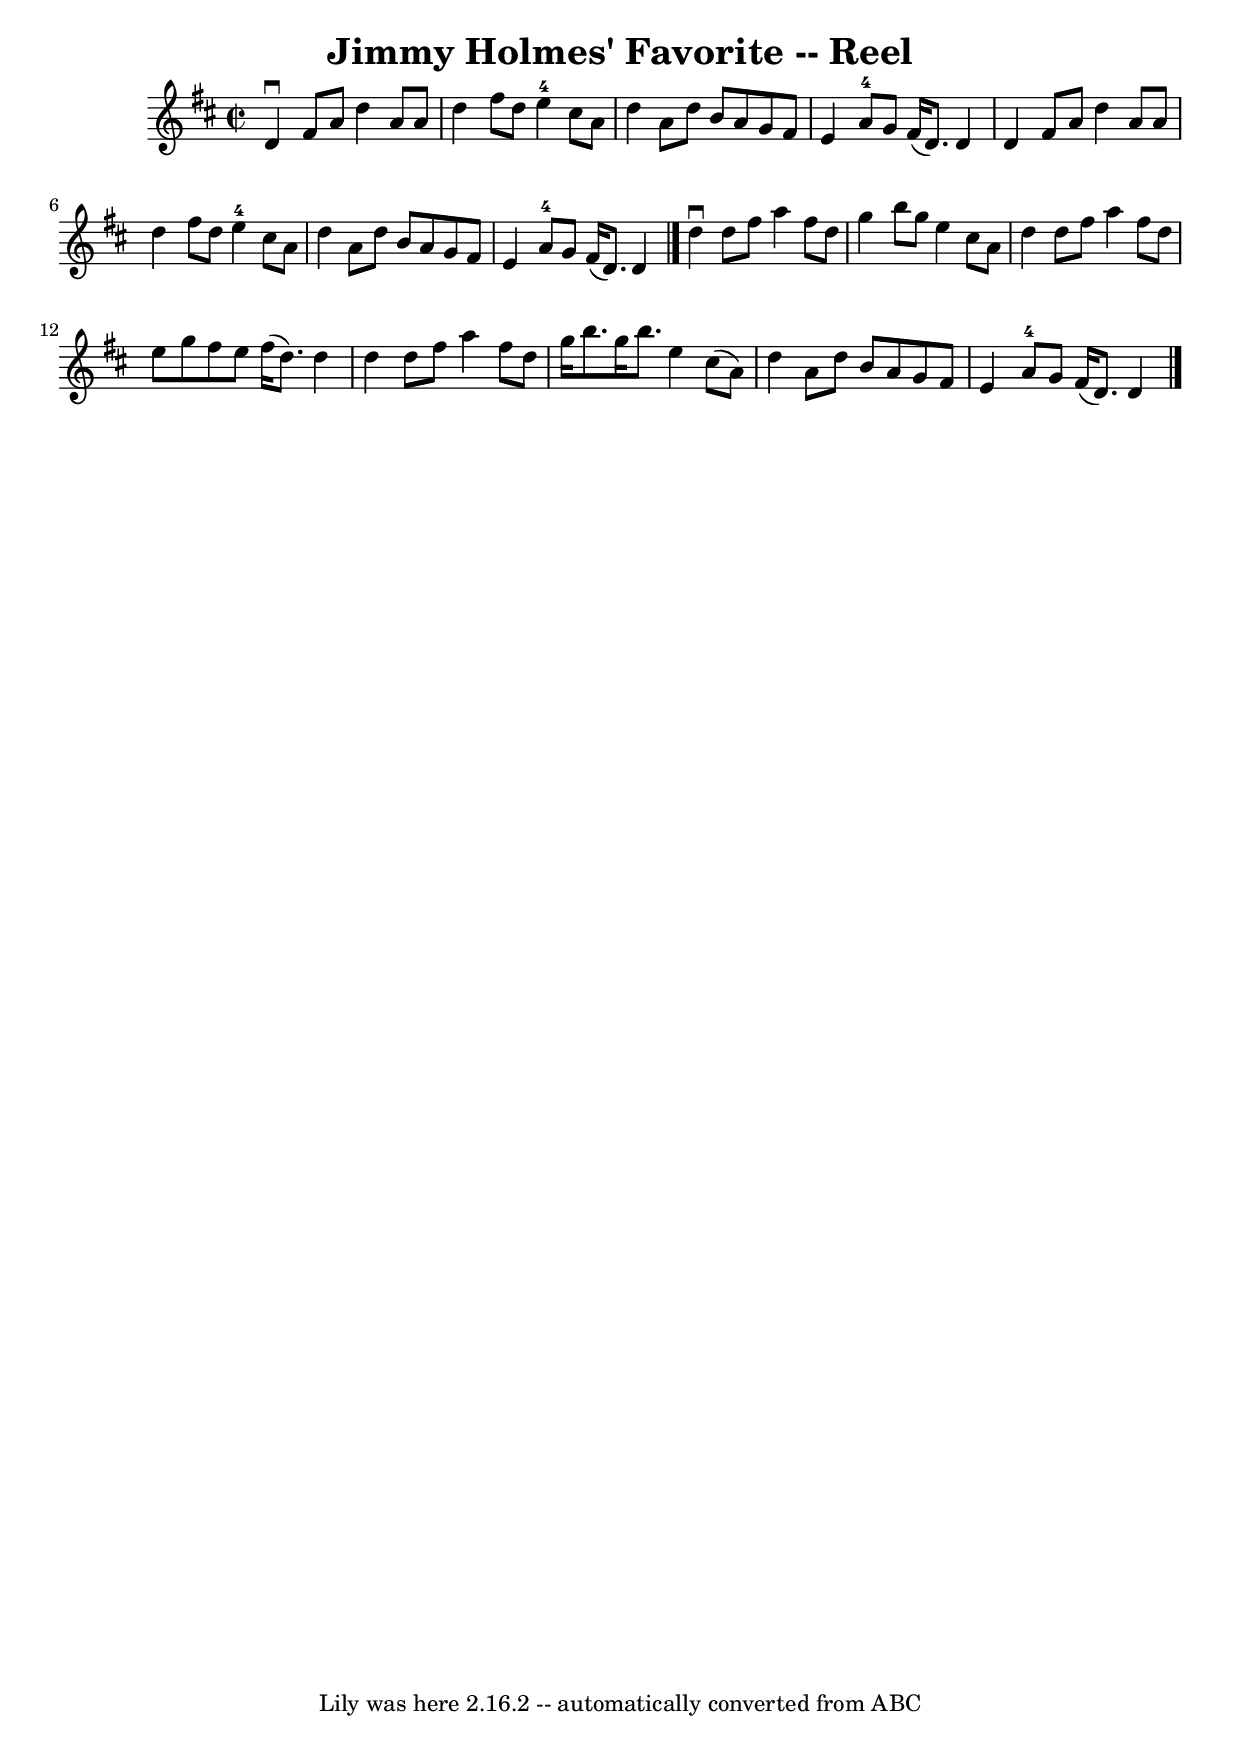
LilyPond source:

\version "2.7.40"
\include "Mammoth.ily"
\header {
	%% book = "Ryan's Mammoth Collection"
	crossRefNumber = "1"
	footnotes = "\\\\349"
	origin = "SCOTCH"
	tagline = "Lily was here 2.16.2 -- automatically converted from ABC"
	title = "Jimmy Holmes' Favorite -- Reel"
}
voicedefault =  {
\set Score.defaultBarType = "empty"

\override Staff.TimeSignature #'style = #'C
 \time 2/2 \key d \major d'4^\downbow fis'8 a'8 d''4 a'8 a'8   
 |
 d''4 fis''8 d''8 e''4-4 cis''8 a'8    |
   
d''4 a'8 d''8 b'8 a'8 g'8 fis'8    |
 e'4 a'8-4 
 g'8 fis'16 (d'8.) d'4    |
 d'4 fis'8 a'8 d''4  
 a'8 a'8    |
 d''4 fis''8 d''8 e''4-4 cis''8    
a'8    |
 d''4 a'8 d''8 b'8 a'8 g'8 fis'8    |
 
 e'4 a'8-4 g'8 fis'16 (d'8.) d'4    \bar "|." d''4 
^\downbow d''8 fis''8 a''4 fis''8 d''8    |
 g''4 b''8 
 g''8 e''4 cis''8 a'8    |
 d''4 d''8 fis''8 a''4   
 fis''8 d''8    |
 e''8 g''8 fis''8 e''8 fis''16 (
d''8.) d''4    |
 d''4 d''8 fis''8 a''4 fis''8    
d''8    |
 g''16 b''8. g''16 b''8. e''4 cis''8 (a'8  
-)   |
 d''4 a'8 d''8 b'8 a'8 g'8 fis'8    |
   
e'4 a'8-4 g'8 fis'16 (d'8.) d'4    \bar "|."   
}

\score{
    <<

	\context Staff="default"
	{
	    \voicedefault 
	}

    >>
	\layout {
	}
	\midi {}
}
